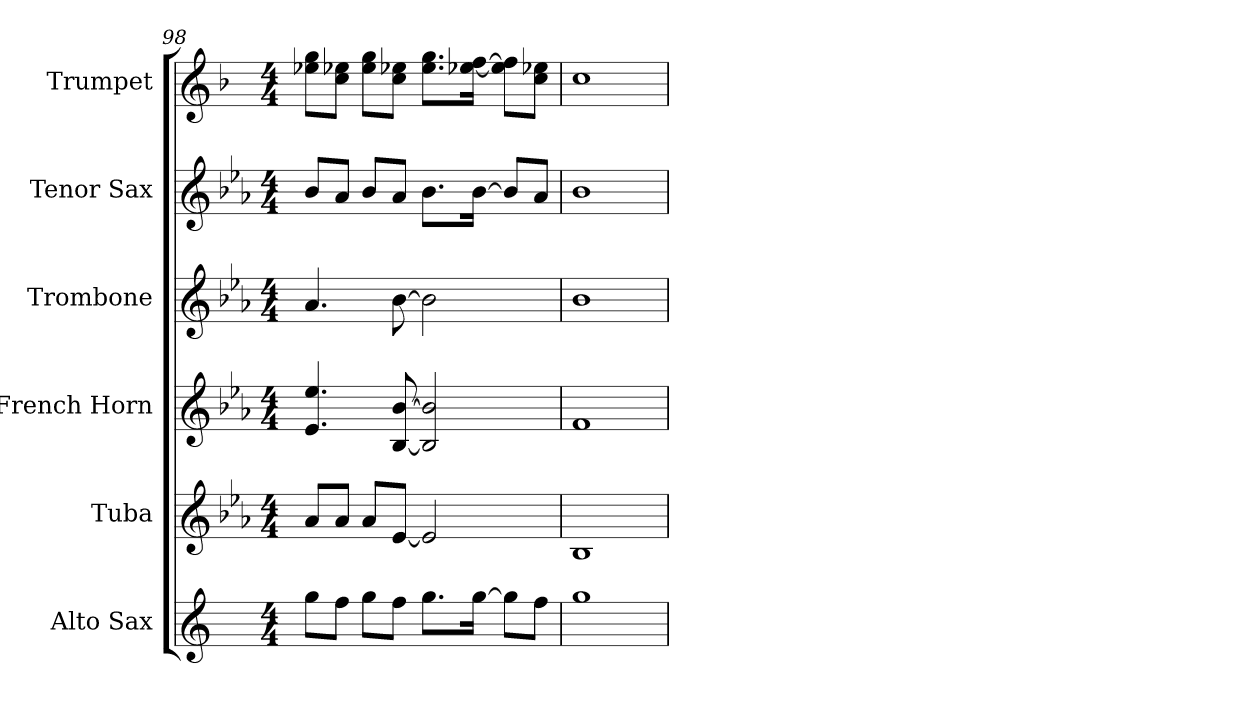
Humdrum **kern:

**kern	**kern	**kern	**kern	**kern	**kern
*part6	*part5	*part4	*part3	*part2	*part1
*staff6	*staff5	*staff4	*staff3	*staff2	*staff1
*I"Alto Sax	*I"Tuba	*I"French Horn	*I"Trombone	*I"Tenor Sax	*I"Trumpet
*I'Alto Sax	*I'Tuba	*I'French Horn	*I'Trombone	*I'Tenor Sax	*I'Trumpet
*clefG2	*clefG2	*clefG2	*clefG2	*clefG2	*clefG2
*ITrd5c9	*ITrd15c26	*ITrd8c14	*ITrd8c14	*ITrd8c14	*ITrd1c2
*k[b-e-a-]	*k[b-e-a-]	*k[b-e-a-]	*k[b-e-a-]	*k[b-e-a-]	*k[b-e-a-]
*M4/4	*M4/4	*M4/4	*M4/4	*M4/4	*M4/4
=98	=98	=98	=98	=98	=98
8b-L	8AA-L	4.E- 4.e-	4.A-	8B-L	8dd-X 8ffL
8a-J	8AA-J	.	.	8A-J	8b- 8dd-XJ
8b-L	8AA-L	.	.	8B-L	8dd- 8ffL
8a-J	[8EE-J	[8BB- [8B-	[8B-	8A-J	8b- 8dd-XJ
8.b-L	2EE-]	2BB-] 2B-]	2B-]	8.B-L	8.dd- 8.ffL
[16b-Jk	.	.	.	[16B-Jk	[16dd-X [16ee-Jk
8b-L]	.	.	.	8B-L]	8dd-] 8ee-]L
8a-J	.	.	.	8A-J	8b- 8dd-XJ
=99	=99	=99	=99	=99	=99
1b-	1BBB-	1F	1B-	1B-	1b-
=	=	=	=	=	=
*-	*-	*-	*-	*-	*-
